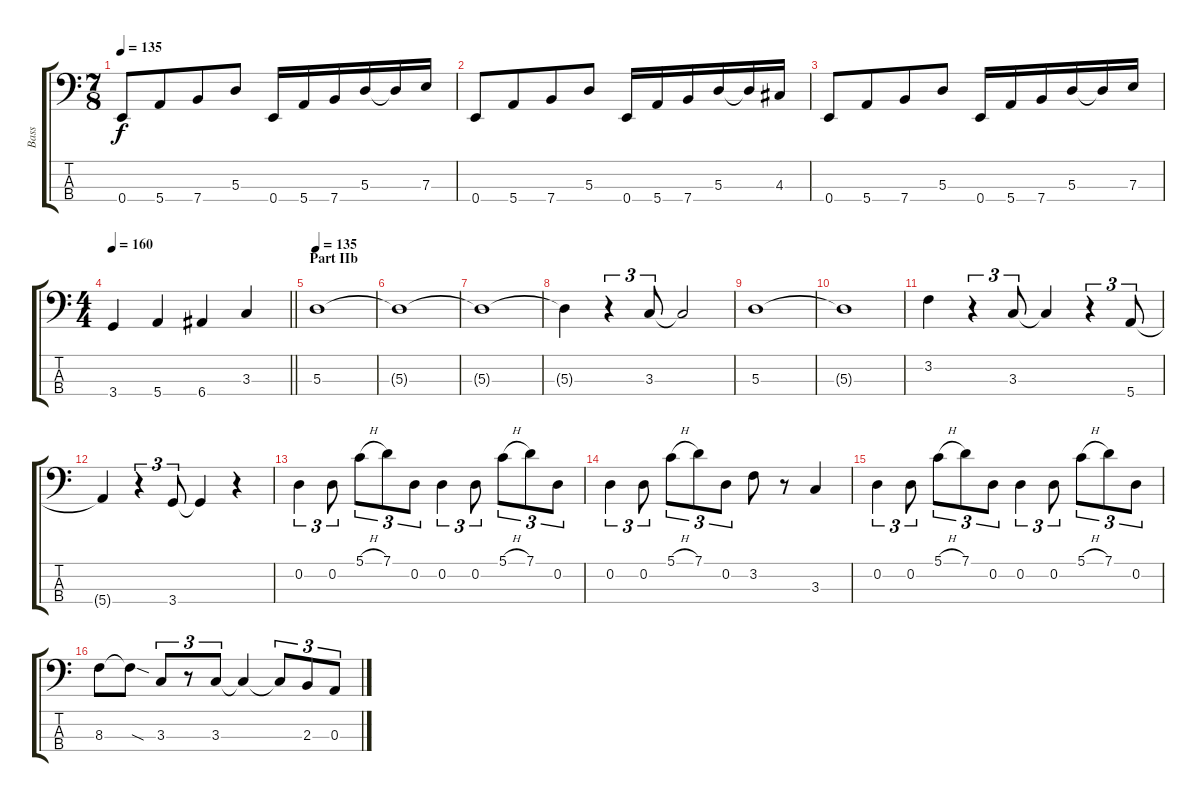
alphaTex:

\track ("Bass" "Bass") {instrument electricbassfinger}
\staff {score tabs}
\tuning (G2 D2 A1 E1) {hide}
\ts (7 8)
\tempo 135
\clef f4
\ks c
0.4.8{dy f} 5.4.8 7.4.8 5.3.8 0.4.16 5.4.16 7.4.16 5.3.16 5.3{t}.16 7.3.16 |
0.4.8 5.4.8 7.4.8 5.3.8 0.4.16 5.4.16 7.4.16 5.3.16 5.3{t}.16 4.3.16 |
0.4.8 5.4.8 7.4.8 5.3.8 0.4.16 5.4.16 7.4.16 5.3.16 5.3{t}.16 7.3.16 |
\ts (4 4)
\tempo 160
\barLineRight lightlight
3.4.4 5.4.4 6.4.4 3.3.4 |
\section ("" "Part IIb")
\tempo 135
5.3.1 |
5.3{t}.1 |
5.3{t}.1 |
5.3{t}.4 r.4{tu (3 2)} 3.3.8{tu (3 2)} 3.3{t}.2 |
5.3.1 |
5.3{t}.1 |
3.2.4 r.4{tu (3 2)} 3.3.8{tu (3 2)} 3.3{t}.4 r.4{tu (3 2)} 5.4.8{tu (3 2)} |
5.4{t}.4 r.4{tu (3 2)} 3.4.8{tu (3 2)} 3.4{t}.4 r.4 |
0.2.4{tu (3 2)} 0.2.8{tu (3 2)} 5.1{h}.8{tu (3 2)} 7.1.8{tu (3 2)} 0.2.8{tu (3 2)} 0.2.4{tu (3 2)} 0.2.8{tu (3 2)} 5.1{h}.8{tu (3 2)} 7.1.8{tu (3 2)} 0.2.8{tu (3 2)} |
0.2.4{tu (3 2)} 0.2.8{tu (3 2)} 5.1{h}.8{tu (3 2)} 7.1.8{tu (3 2)} 0.2.8{tu (3 2)} 3.2.8 r.8 3.3.4 |
0.2.4{tu (3 2)} 0.2.8{tu (3 2)} 5.1{h}.8{tu (3 2)} 7.1.8{tu (3 2)} 0.2.8{tu (3 2)} 0.2.4{tu (3 2)} 0.2.8{tu (3 2)} 5.1{h}.8{tu (3 2)} 7.1.8{tu (3 2)} 0.2.8{tu (3 2)} |
8.3.8 8.3{sod t}.8 3.3.8{tu (3 2)} r.8{tu (3 2)} 3.3.8{tu (3 2)} 3.3{t}.4 3.3{t}.8{tu (3 2)} 2.3.8{tu (3 2)} 0.3.8{tu (3 2)}
